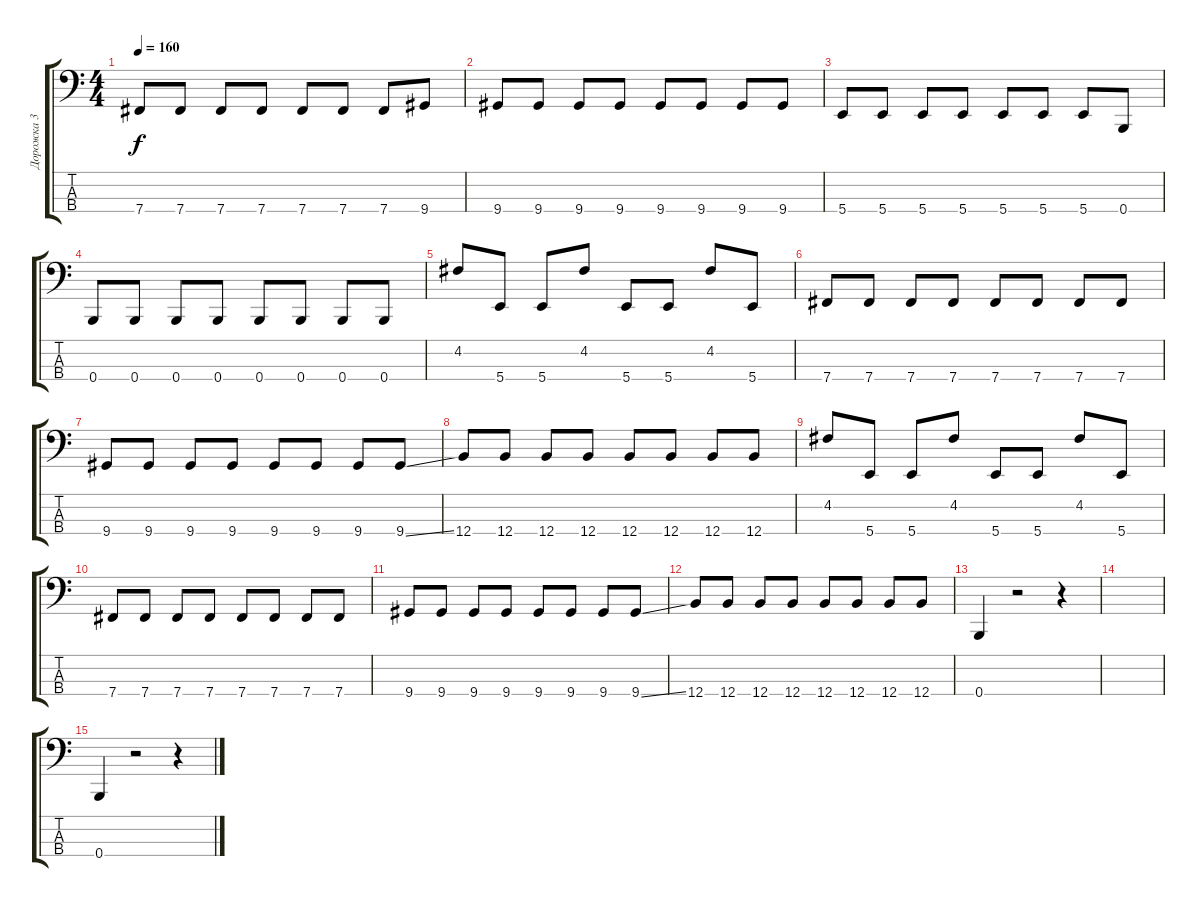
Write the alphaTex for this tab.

\track ("Дорожка 3" "Дорожка 3") {instrument electricbassfinger}
\staff {score tabs}
\tuning (G2 D2 A1 B0) {hide}
\ts (4 4)
\tempo 160
\clef f4
\ks c
7.4.8{dy f} 7.4.8 7.4.8 7.4.8 7.4.8 7.4.8 7.4.8 9.4.8 |
9.4.8 9.4.8 9.4.8 9.4.8 9.4.8 9.4.8 9.4.8 9.4.8 |
5.4.8 5.4.8 5.4.8 5.4.8 5.4.8 5.4.8 5.4.8 0.4.8 |
0.4.8 0.4.8 0.4.8 0.4.8 0.4.8 0.4.8 0.4.8 0.4.8 |
4.2.8 5.4.8 5.4.8 4.2.8 5.4.8 5.4.8 4.2.8 5.4.8 |
7.4.8 7.4.8 7.4.8 7.4.8 7.4.8 7.4.8 7.4.8 7.4.8 |
9.4.8 9.4.8 9.4.8 9.4.8 9.4.8 9.4.8 9.4.8 9.4{ss}.8 |
12.4.8 12.4.8 12.4.8 12.4.8 12.4.8 12.4.8 12.4.8 12.4.8 |
4.2.8 5.4.8 5.4.8 4.2.8 5.4.8 5.4.8 4.2.8 5.4.8 |
7.4.8 7.4.8 7.4.8 7.4.8 7.4.8 7.4.8 7.4.8 7.4.8 |
9.4.8 9.4.8 9.4.8 9.4.8 9.4.8 9.4.8 9.4.8 9.4{ss}.8 |
12.4.8 12.4.8 12.4.8 12.4.8 12.4.8 12.4.8 12.4.8 12.4.8 |
0.4.4 r.2 r.4 |
|
0.4.4 r.2 r.4
